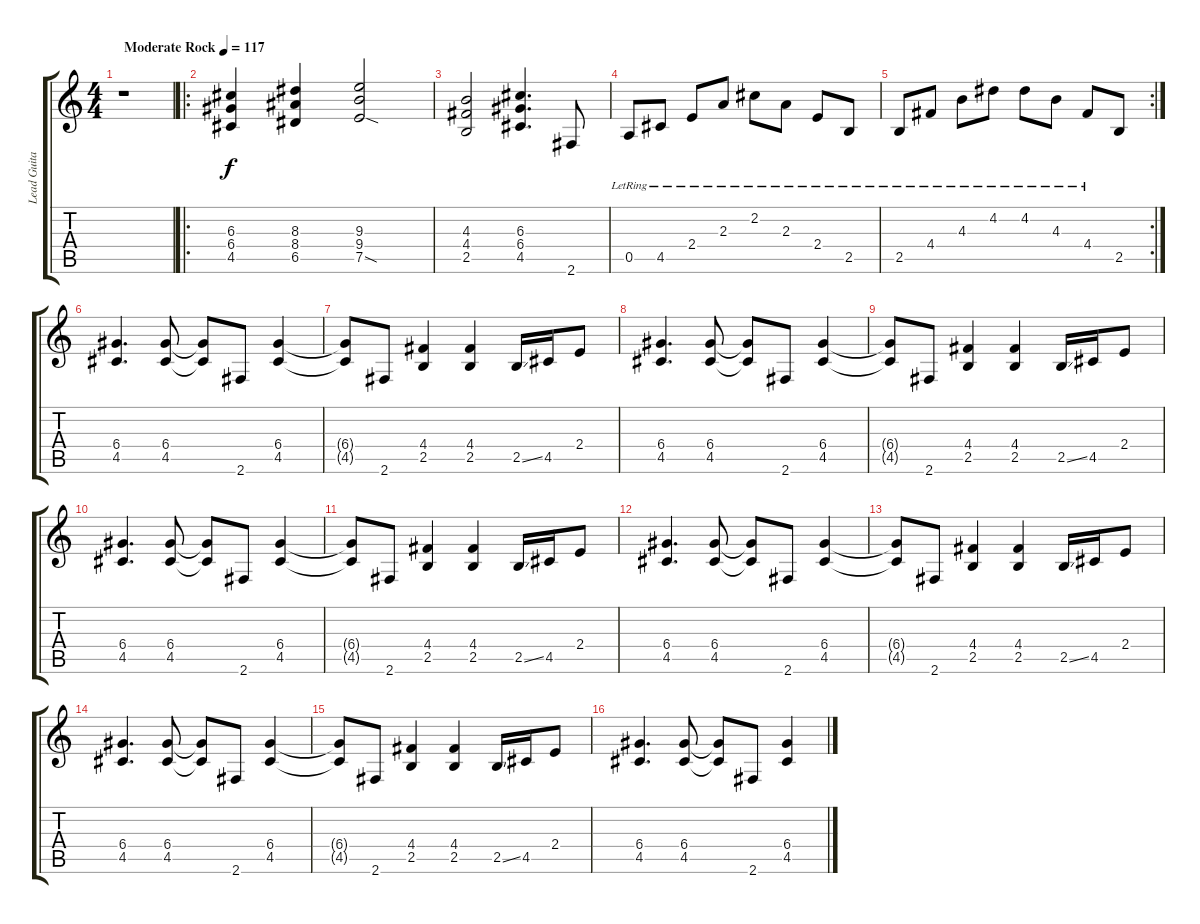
\track ("Lead Guitar" "Lead Guita") {instrument distortionguitar}
\staff {score tabs}
\tuning (E4 B3 G3 D3 A2 E2) {hide}
\ts (4 4)
\tempo (117 "Moderate Rock")
\clef g2
\ks c
r.1{dy f instrument distortionguitar} |
\ro
(6.3 6.4 4.5).4 (8.3 8.4 6.5).4 (9.3 9.4 7.5{sod}).2 |
(4.3 4.4 2.5).2 (6.3 6.4 4.5).4{d} 2.6.8 |
0.5{lr}.8 4.5{lr}.8 2.4{lr}.8 2.3{lr}.8 2.2{lr}.8 2.3{lr}.8 2.4{lr}.8 2.5{lr}.8 |
\rc 2
2.5{lr}.8 4.4{lr}.8 4.3{lr}.8 4.2{lr}.8 4.2{lr}.8 4.3{lr}.8 4.4{lr}.8 2.5.8 |
(6.4 4.5).4{d} (6.4 4.5).8 (6.4{t} 4.5{t}).8 2.6.8 (6.4 4.5).4 |
(6.4{t} 4.5{t}).8 2.6.8 (4.4 2.5).4 (4.4 2.5).4 2.5{ss}.16 4.5.16 2.4.8 |
(6.4 4.5).4{d} (6.4 4.5).8 (6.4{t} 4.5{t}).8 2.6.8 (6.4 4.5).4 |
(6.4{t} 4.5{t}).8 2.6.8 (4.4 2.5).4 (4.4 2.5).4 2.5{ss}.16 4.5.16 2.4.8 |
(6.4 4.5).4{d} (6.4 4.5).8 (6.4{t} 4.5{t}).8 2.6.8 (6.4 4.5).4 |
(6.4{t} 4.5{t}).8 2.6.8 (4.4 2.5).4 (4.4 2.5).4 2.5{ss}.16 4.5.16 2.4.8 |
(6.4 4.5).4{d} (6.4 4.5).8 (6.4{t} 4.5{t}).8 2.6.8 (6.4 4.5).4 |
(6.4{t} 4.5{t}).8 2.6.8 (4.4 2.5).4 (4.4 2.5).4 2.5{ss}.16 4.5.16 2.4.8 |
(6.4 4.5).4{d} (6.4 4.5).8 (6.4{t} 4.5{t}).8 2.6.8 (6.4 4.5).4 |
(6.4{t} 4.5{t}).8 2.6.8 (4.4 2.5).4 (4.4 2.5).4 2.5{ss}.16 4.5.16 2.4.8 |
(6.4 4.5).4{d} (6.4 4.5).8 (6.4{t} 4.5{t}).8 2.6.8 (6.4 4.5).4
